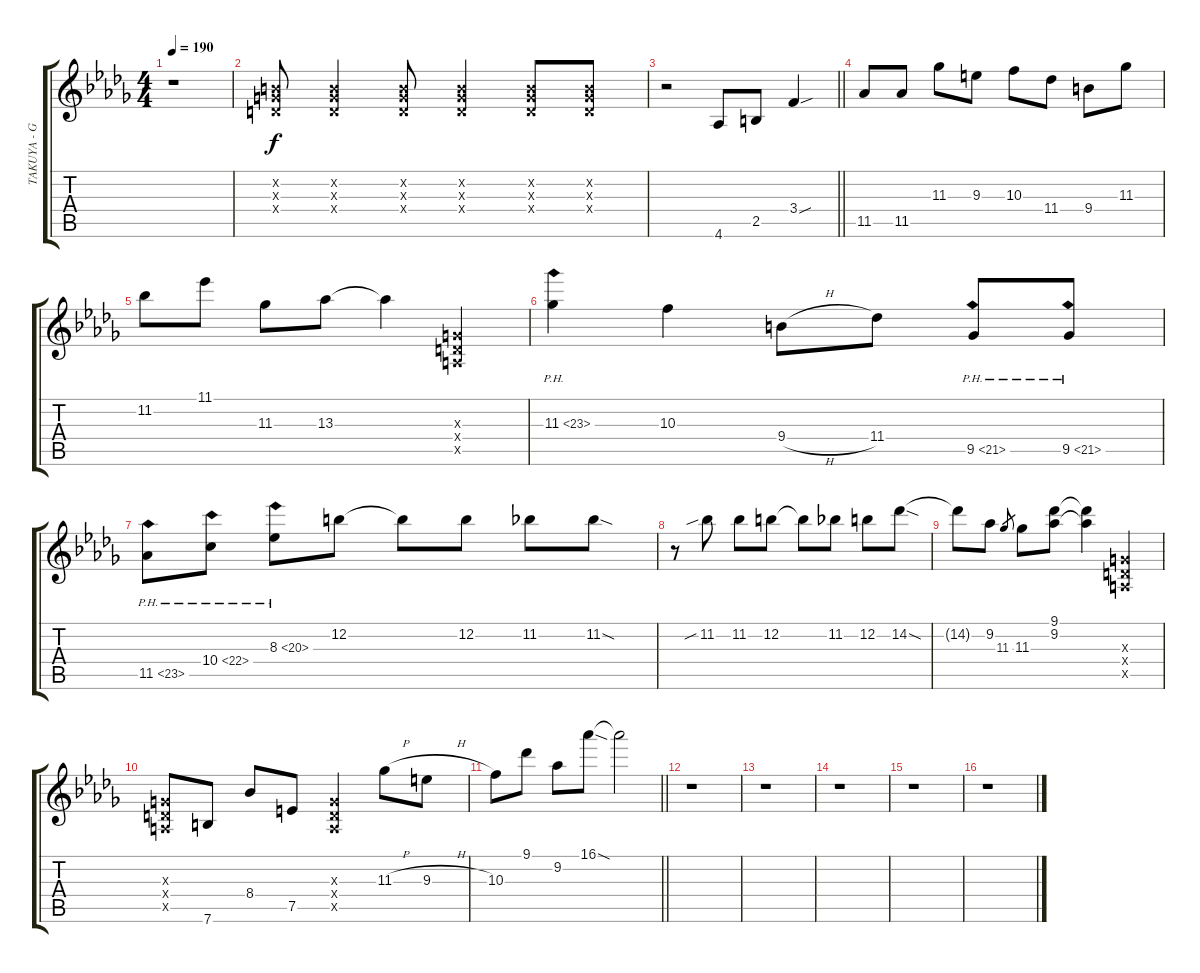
\track ("TAKUYA - Guitar 2" "TAKUYA - G") {instrument overdrivenguitar}
\staff {score tabs}
\tuning (E4 B3 G3 D3 A2 E2) {hide}
\ts (4 4)
\tempo 190
\clef g2
\ks db
r.1{dy f} |
(0.2{x} 0.3{x} 0.4{x}).8 (0.2{x} 0.3{x} 0.4{x}).4 (0.2{x} 0.3{x} 0.4{x}).8 (0.2{x} 0.3{x} 0.4{x}).4 (0.2{x} 0.3{x} 0.4{x}).8 (0.2{x} 0.3{x} 0.4{x}).8 |
\barLineRight lightlight
r.2 4.6.8{volume 13} 2.5.8 3.4{sou}.4 |
11.5.8 11.5.8 11.3.8 9.3.8 10.3.8 11.4.8 9.4.8 11.3.8 |
11.2.8 11.1.8 11.3.8 13.3.8 13.3{t}.4 (0.3{x} 0.4{x} 0.5{x}).4 |
11.3{ph 12}.4 10.3.4 9.4{h}.8 11.4.8 9.5{ph 12}.8 9.5{ph 12}.8 |
11.5{ph 12}.8 10.4{ph 12}.8 8.3{ph 12}.8 12.2.8 12.2{t}.8 12.2.8 11.2.8 11.2{sod}.8 |
r.8 11.2{sib}.8 11.2.8 12.2.8 12.2{t}.8 11.2.8 12.2.8 14.2{sod}.8 |
14.2{t}.8 9.2.8 11.3.8{gr} 11.3.8 (9.1 9.2).8 (9.1{t} 9.2{t}).4 (0.3{x} 0.4{x} 0.5{x}).4 |
(0.3{x} 0.4{x} 0.5{x}).8 7.6.8 8.4.8 7.5.8 (0.3{x} 0.4{x} 0.5{x}).4 11.3{h}.8 9.3{h}.8 |
\barLineRight lightlight
10.3.8 9.1.8 9.2.8 16.1{sod}.8 16.1{t}.2 |
r.1 |
r.1 |
r.1 |
r.1 |
r.1
